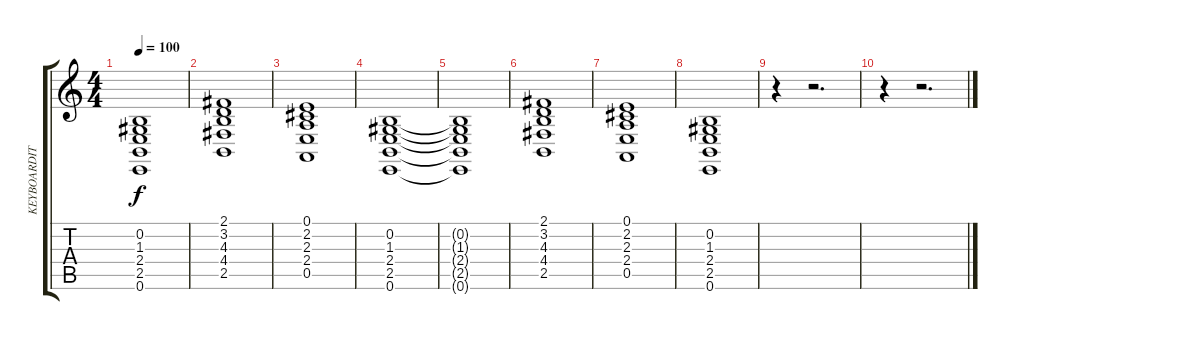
\track ("KEYBOARDIT" "KEYBOARDIT") {instrument synthstrings2}
\staff {score tabs}
\tuning (E4 B3 G3 D3 A2 E2) {hide}
\ts (4 4)
\tempo 100
\clef g2
\ks c
(0.2{t} 1.3{t} 2.4{t} 2.5{t} 0.6{t}).1{dy f} |
(2.1 3.2 4.3 4.4 2.5).1 |
(0.1 2.2 2.3 2.4 0.5).1 |
(0.2 1.3 2.4 2.5 0.6).1 |
(0.2{t} 1.3{t} 2.4{t} 2.5{t} 0.6{t}).1 |
(2.1 3.2 4.3 4.4 2.5).1 |
(0.1 2.2 2.3 2.4 0.5).1 |
(0.2 1.3 2.4 2.5 0.6).1 |
r.4 r.2{d} |
r.4 r.2{d}
